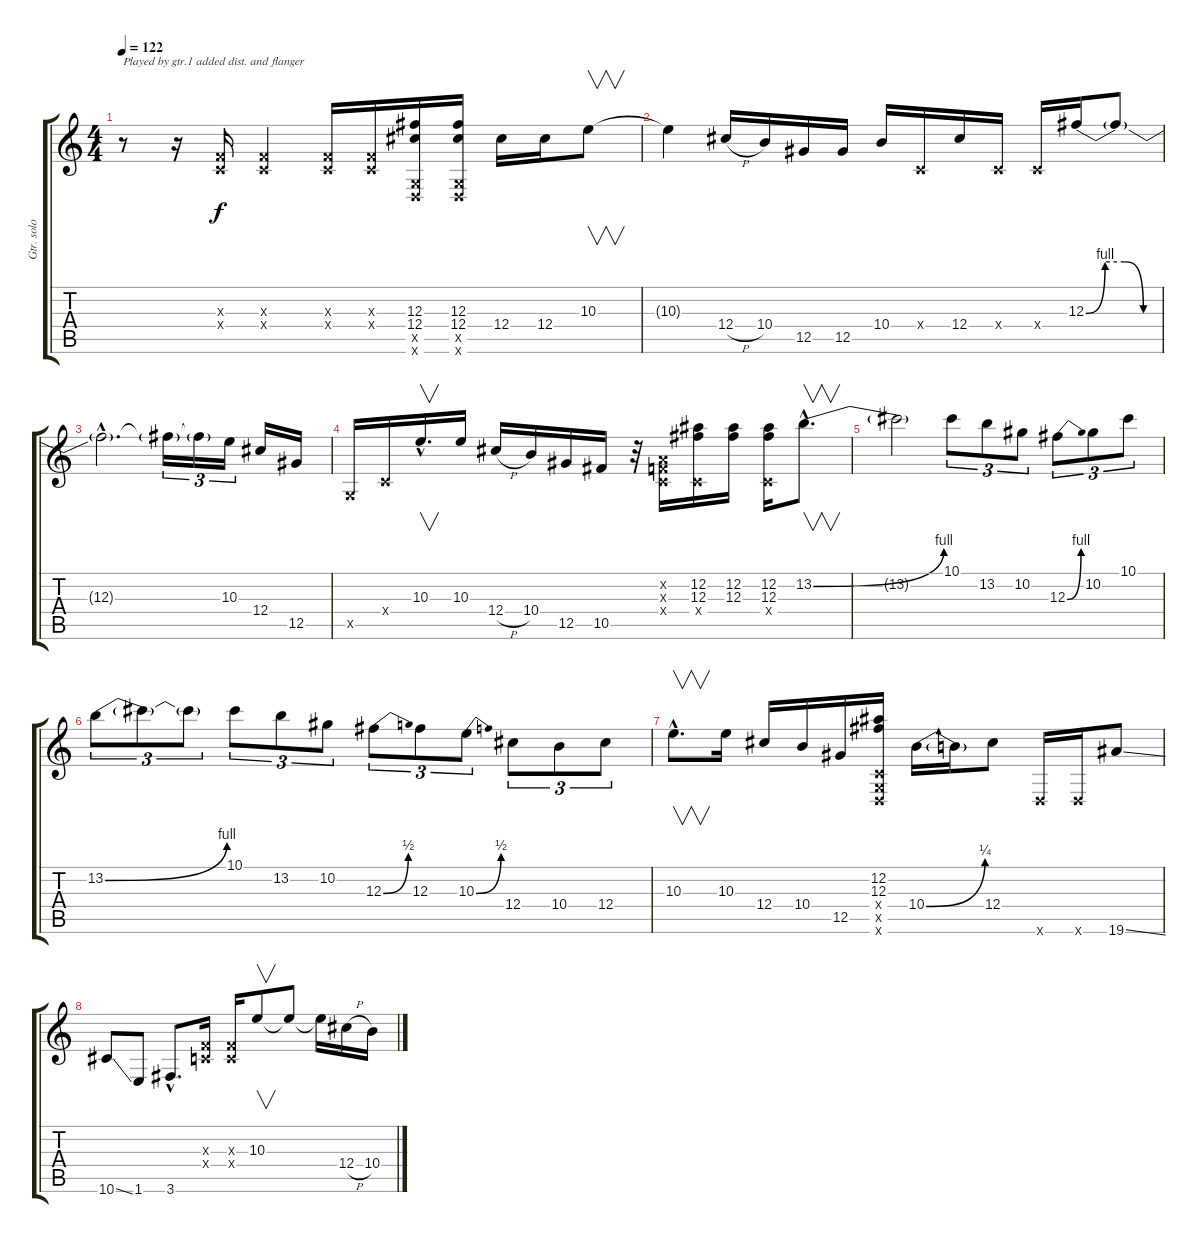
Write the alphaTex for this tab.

\track ("Gtr. solo" "Gtr. solo") {instrument distortionguitar}
\staff {score tabs}
\tuning (Eb4 Bb3 Gb3 Db3 Ab2 Eb2) {hide}
\ts (4 4)
\tempo 122
\clef g2
\ks c
r.8{txt "Played by gtr.1 added dist. and flanger" dy f} r.16 (-1.3{x} -1.4{x}).16 (-1.3{x} -1.4{x}).4 (-1.3{x} -1.4{x}).16 (-1.3{x} -1.4{x}).16 (12.3 12.4 -1.5{x} -1.6{x}).16 (12.3 12.4 -1.5{x} -1.6{x}).16 12.4.16 12.4.16 10.3.8{v} |
10.3{t}.4 12.4{h}.16 10.4.16 12.5.16 12.5.16 10.4.16 -1.4{x}.16 12.4.16 -1.4{x}.16 -1.4{x}.16 12.3{be (custom 0 0 15 4 30 4 45 0 60 0)}.16 12.3{t}.8 |
12.3{hac t}.2{d} 12.3{t}.16{tu (3 2)} 12.3{t}.16{tu (3 2)} 10.3.16{tu (3 2)} 12.4.16 12.5.16 |
-1.5{x}.16 -1.4{x}.16 10.3{hac}.16{v d} 10.3.16 12.4{h}.16 10.4.16 12.5.16 10.5.16 r.32 (-1.2{x} -1.3{x} -1.4{x}).16 (12.2 12.3 -1.4{x}).16 (12.2 12.3).16 (12.2 12.3 -1.4{x}).16 13.2{be (bend 0 0 60 4) hac}.8{v d} |
13.2{t}.2 10.1.8{tu (3 2)} 13.2.8{tu (3 2)} 10.2.8{tu (3 2)} 12.3{be (bend 0 0 60 4)}.8{tu (3 2)} 10.2.8{tu (3 2)} 10.1.8{tu (3 2)} |
13.2{be (bend 0 0 60 4)}.8{tu (3 2)} 13.2{t}.8{tu (3 2)} 13.2{t}.8{tu (3 2)} 10.1.8{tu (3 2)} 13.2.8{tu (3 2)} 10.2.8{tu (3 2)} 12.3{be (bend 0 0 60 2)}.8{tu (3 2)} 12.3.8{tu (3 2)} 10.3{be (bend 0 0 60 2)}.8{tu (3 2)} 12.4.8{tu (3 2)} 10.4.8{tu (3 2)} 12.4.8{tu (3 2)} |
10.3{hac}.8{v d} 10.3.16 12.4.16 10.4.16 12.5.16 (12.2 12.3 -1.4{x} -1.5{x} -1.6{x}).16 10.4{be (bend 0 0 60 1)}.16 10.4{t}.16 12.4.8 -1.6{x}.16 -1.6{x}.16 19.6{ss}.8 |
10.6{ss}.8 1.6.8 3.6{hac}.8{d} (-1.3{x} -1.4{x}).16 (-1.3{x} -1.4{x}).16 10.3.8{v} 10.3{t}.8 10.3{t}.16 12.4{h}.16 10.4.16
